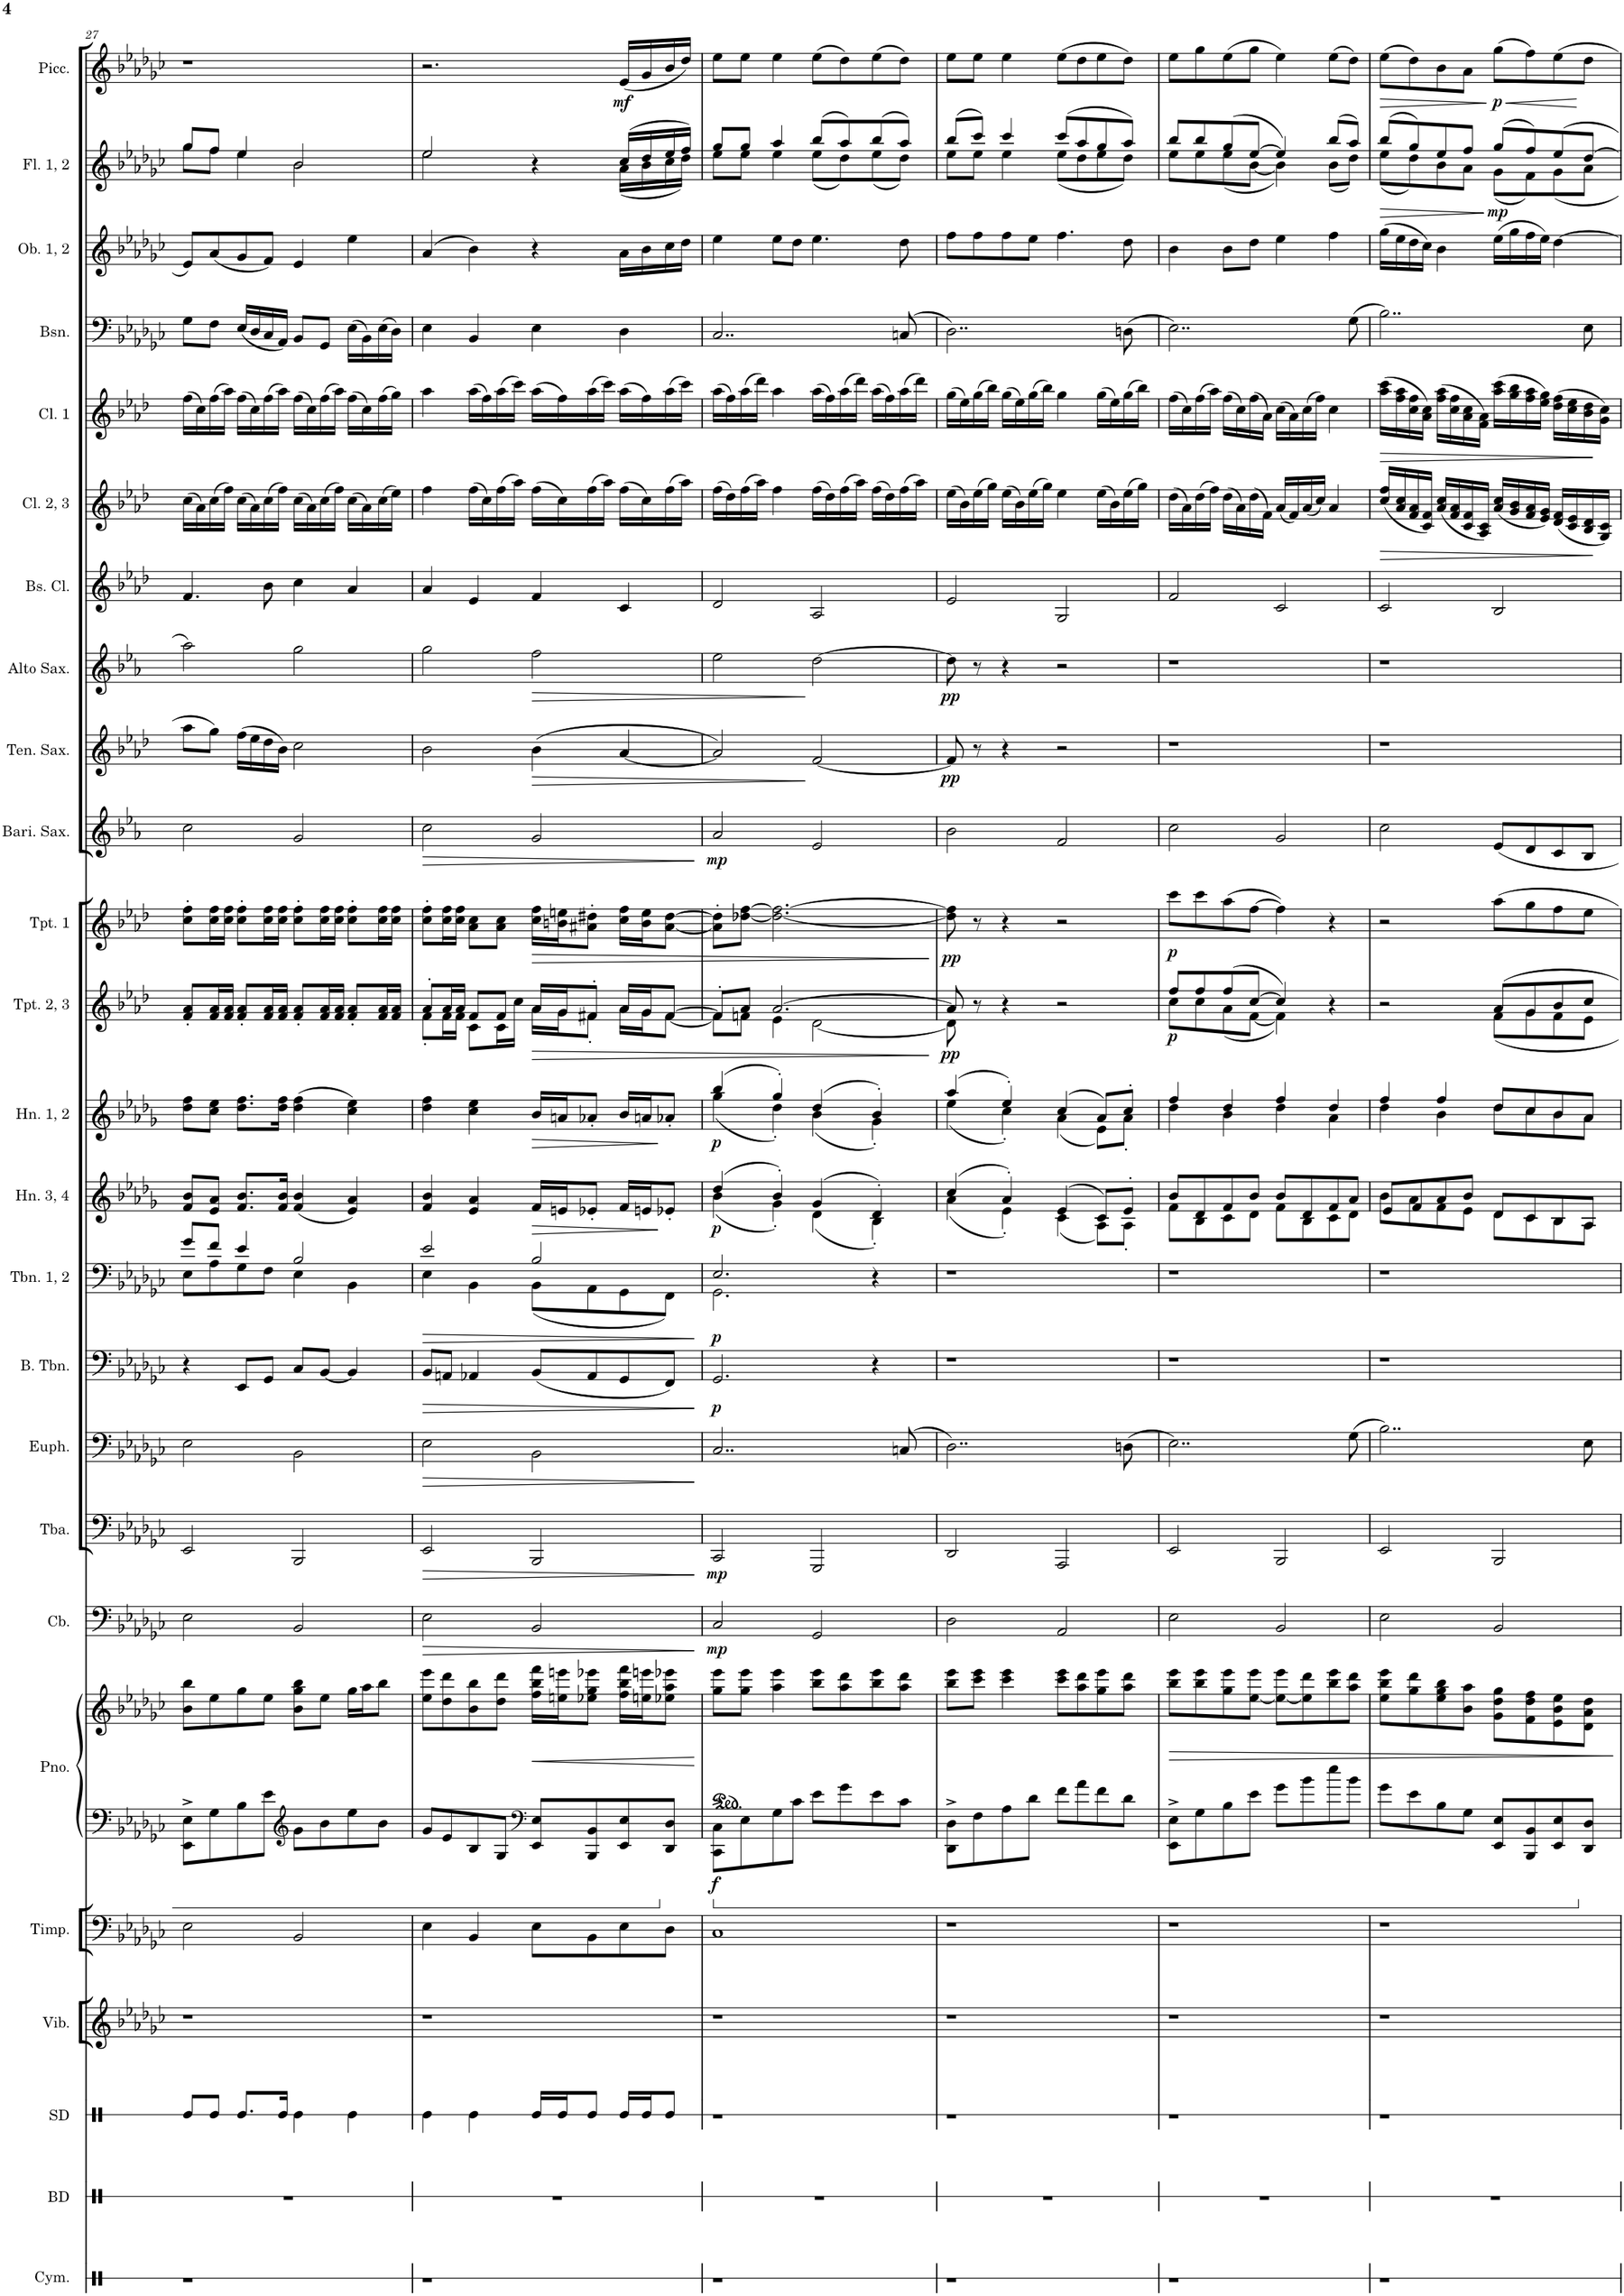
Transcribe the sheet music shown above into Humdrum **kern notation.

**kern	**kern	**kern	**kern	**kern	**kern	**kern	**dynam	**kern	**dynam	**kern	**dynam	**kern	**kern	**dynam	**kern	**dynam	**kern	**dynam	**kern	**dynam	**kern	**dynam	**kern	**dynam	**kern	**dynam	**kern	**dynam	**kern	**dynam	**kern	**kern	**kern	**kern	**kern	**kern	**dynam	**kern	**dynam
*part25	*part24	*part23	*part22	*part21	*part20	*part20	*part20	*part19	*part19	*part18	*part18	*part17	*part16	*part16	*part15	*part15	*part14	*part14	*part13	*part13	*part12	*part12	*part11	*part11	*part10	*part10	*part9	*part9	*part8	*part8	*part7	*part6	*part5	*part4	*part3	*part2	*part2	*part1	*part1
*staff26	*staff25	*staff24	*staff23	*staff22	*staff21	*staff20	*staff20/21	*staff19	*staff19	*staff18	*staff18	*staff17	*staff16	*staff16	*staff15	*staff15	*staff14	*staff14	*staff13	*staff13	*staff12	*staff12	*staff11	*staff11	*staff10	*staff10	*staff9	*staff9	*staff8	*staff8	*staff7	*staff6	*staff5	*staff4	*staff3	*staff2	*staff2	*staff1	*staff1
*I"Cymbal	*I"Bass Drum	*I"Snare Drum	*I"Percussion 1	*I"Timpani	*I"Piano (opt.)	*	*	*I"Contrabass	*	*I"Tuba	*	*I"Euphonium	*I"Trombone 3	*	*I"Trombone 1, 2	*	*I"Horn 3, 4 in F	*	*I"Horn 1, 2 in F	*	*I"Trumpet 2, 3 in Bb	*	*I"Trumpet 1 in Bb	*	*I"Baritone Saxophone	*	*I"Tenor Saxophone	*	*I"Alto Saxophone	*	*I"Bass Clarinet in Bb	*I"Clarinet 2, 3 in Bb	*I"Clarinet 1 in Bb	*I"Bassoon	*I"Oboe 1, 2	*I"Flute 1, 2	*	*I"Piccolo	*
*I'Cym.	*I'BD	*I'SD	*I'Perc. 1	*I'Timp.	*I'Pno.	*	*	*I'Cb.	*	*I'Tba.	*	*I'Euph.	*	*	*I'Tbn. 1, 2	*	*I'Hn. 3, 4	*	*I'Hn. 1, 2	*	*I'Tpt. 2, 3	*	*I'Tpt. 1	*	*I'Bari. Sax.	*	*I'Ten. Sax.	*	*I'Alto Sax.	*	*I'Bs. Cl.	*I'Cl. 2, 3	*I'Cl. 1	*I'Bsn.	*I'Ob. 1, 2	*I'Fl. 1, 2	*	*I'Picc.	*
!!LO:PB:g=z
*clefX	*clefX	*clefX	*clefG2	*clefF4	*clefF4	*clefG2	*	*clefF4	*	*clefF4	*	*clefF4	*clefF4	*	*clefF4	*	*clefG2	*	*clefG2	*	*clefG2	*	*clefG2	*	*clefG2	*	*clefG2	*	*clefG2	*	*clefG2	*clefG2	*clefG2	*clefF4	*clefG2	*clefG2	*	*clefG2	*
*	*	*	*	*	*	*	*	*Trd7c12	*	*	*	*Trd4c7	*	*	*	*	*Trd4c7	*	*Trd4c7	*	*Trd1c2	*	*Trd1c2	*	*Trd12c21	*	*Trd8c14	*	*Trd5c9	*	*Trd8c14	*Trd1c2	*Trd1c2	*	*Trd4c7	*Trd-7c-12	*	*Trd-7c-12	*
*k[]	*k[]	*k[]	*k[b-e-a-d-g-c-]	*k[b-e-a-d-g-c-]	*k[b-e-a-d-g-c-]	*k[b-e-a-d-g-c-]	*	*k[b-e-a-d-g-c-]	*	*k[b-e-a-d-g-c-]	*	*k[b-e-a-d-g-c-]	*k[b-e-a-d-g-c-]	*	*k[b-e-a-d-g-c-]	*	*k[b-e-a-d-g-]	*	*k[b-e-a-d-g-]	*	*k[b-e-a-d-]	*	*k[b-e-a-d-]	*	*k[b-e-a-]	*	*k[b-e-a-d-]	*	*k[b-e-a-]	*	*k[b-e-a-d-]	*k[b-e-a-d-]	*k[b-e-a-d-]	*k[b-e-a-d-g-c-]	*k[b-e-a-d-g-c-]	*k[b-e-a-d-g-c-]	*	*k[b-e-a-d-g-c-]	*
*	*	*	*e-:	*e-:	*e-:	*e-:	*	*e-:	*	*e-:	*	*e-:	*e-:	*	*e-:	*	*b-:	*	*b-:	*	*f:	*	*f:	*	*c:	*	*f:	*	*c:	*	*f:	*f:	*f:	*e-:	*e-:	*e-:	*	*e-:	*
*M4/4	*M4/4	*M4/4	*M4/4	*M4/4	*M4/4	*M4/4	*	*M4/4	*	*M4/4	*	*M4/4	*M4/4	*	*M4/4	*	*M4/4	*	*M4/4	*	*M4/4	*	*M4/4	*	*M4/4	*	*M4/4	*	*M4/4	*	*M4/4	*M4/4	*M4/4	*M4/4	*M4/4	*M4/4	*	*M4/4	*
=27	=27	=27	=27	=27	=27	=27	=27	=27	=27	=27	=27	=27	=27	=27	=27	=27	=27	=27	=27	=27	=27	=27	=27	=27	=27	=27	=27	=27	=27	=27	=27	=27	=27	=27	=27	=27	=27	=27	=27
*	*	*	*	*	*	*	*	*	*	*	*	*	*	*	*^	*	*	*	*	*	*	*	*	*	*	*	*	*	*	*	*	*	*	*	*	*^	*	*	*
1r	1r	8Re/L	1r	2E-\	8EE-\^ 8E-\^L	8b-\ 8bb-\L	.	2E-\	.	2EE-/	.	2E-\	4r	.	8g-/L	8E-\L	.	8f/ 8b-/L	.	8dd-\ 8ff\L	.	8f/' 8a-/'L	.	8cc\' 8ff\'L	.	2cc\	.	8aa-\L	.	2aa-\	.	4.f/	(16cc\LL	(16ff\LL	8G-\L	8e-/L	8gg-/L	8gg-\L	.	1r	.
.	.	.	.	.	.	.	.	.	.	.	.	.	.	.	.	.	.	.	.	.	.	.	.	.	.	.	.	.	.	.	.	.	16a-\)	16cc\)	.	.	.	.	.	.	.
.	.	8Re/J	.	.	8G-\	8ee-\	.	.	.	.	.	.	.	.	8f/J	8A-\	.	8e-/ 8a-/J	.	8cc\ 8ee-\J	.	16f/ 16a-/L	.	16cc\ 16ff\L	.	.	.	8gg\J	.	.	.	.	(16cc\	(16ff\	8F\J	(8a-/	8ff/J	8ff\J	.	.	.
.	.	.	.	.	.	.	.	.	.	.	.	.	.	.	.	.	.	.	.	.	.	16f/ 16a-/JJ	.	16cc\ 16ff\JJ	.	.	.	.	.	.	.	.	16ff\JJ)	16aa-\JJ)	.	.	.	.	.	.	.
.	.	8.Re/L	.	.	8B-\	8gg-\	.	.	.	.	.	.	8EE-/L	.	4e-/	8G-\	.	8.f/ 8.b-/L	.	8.dd-\ 8.ff\L	.	8f/' 8a-/'L	.	8cc\' 8ff\'L	.	.	.	(16ff\LL	.	.	.	.	(16cc\LL	(16ff\LL	(16E-/LL	8g-/	4ee-/	4ee-\	.	.	.
.	.	.	.	.	.	.	.	.	.	.	.	.	.	.	.	.	.	.	.	.	.	.	.	.	.	.	.	16ee-\	.	.	.	.	16a-\)	16cc\)	16D-/	.	.	.	.	.	.
.	.	.	.	.	8e-\J	8ee-\J	.	.	.	.	.	.	8GG-/J	.	.	8F\J	.	.	.	.	.	16f/ 16a-/L	.	16cc\ 16ff\L	.	.	.	16dd-\	.	.	.	8b-\	(16cc\	(16ff\	16C-/	8f/J)	.	.	.	.	.
.	.	16Re/Jk	.	.	.	.	.	.	.	.	.	.	.	.	.	.	.	16f/ 16b-/Jk	.	16dd-\ 16ff\Jk	.	16f/ 16a-/JJ	.	16cc\ 16ff\JJ	.	.	.	16b-\JJ)	.	.	.	.	16ff\JJ)	16aa-\JJ)	16AA-/JJ)	.	.	.	.	.	.
*	*	*	*	*	*clefG2	*	*	*	*	*	*	*	*	*	*	*	*	*	*	*	*	*	*	*	*	*	*	*	*	*	*	*	*	*	*	*	*	*	*	*	*
.	.	4Re\	.	2BB-/	8g-\L	8b-\ 8gg-\ 8bb-\L	.	2BB-/	.	2BBB-/	.	2BB-\	8C-/L	.	2B-/	4E-\	.	(4f/ 4b-/	.	(4dd-\ 4ff\	.	8f/' 8a-/'L	.	8cc\' 8ff\'L	.	2g/	.	2cc\	.	2gg\	.	4cc\	(16cc\LL	(16ff\LL	8BB-/L	4e-/	2b-/	2b-\	.	.	.
.	.	.	.	.	.	.	.	.	.	.	.	.	.	.	.	.	.	.	.	.	.	.	.	.	.	.	.	.	.	.	.	.	16a-\)	16cc\)	.	.	.	.	.	.	.
.	.	.	.	.	8b-\	8ee-\J	.	.	.	.	.	.	[<8BB-/J	.	.	.	.	.	.	.	.	16f/ 16a-/L	.	16cc\ 16ff\L	.	.	.	.	.	.	.	.	(16cc\	(16ff\	8GG-/J	.	.	.	.	.	.
.	.	.	.	.	.	.	.	.	.	.	.	.	.	.	.	.	.	.	.	.	.	16f/ 16a-/JJ	.	16cc\ 16ff\JJ	.	.	.	.	.	.	.	.	16ff\JJ)	16aa-\JJ)	.	.	.	.	.	.	.
.	.	4Re\	.	.	8ee-\	16gg-\LL	.	.	.	.	.	.	4BB-/]	.	.	4BB-\	.	4e-/ 4a-/)	.	4cc\ 4ee-\)	.	8f/' 8a-/'L	.	8cc\' 8ff\'L	.	.	.	.	.	.	.	4a-/	(16cc\LL	(16ff\LL	(16E-\LL	4ee-\	.	.	.	.	.
.	.	.	.	.	.	16aa-\J	.	.	.	.	.	.	.	.	.	.	.	.	.	.	.	.	.	.	.	.	.	.	.	.	.	.	16a-\)	16cc\)	16BB-\)	.	.	.	.	.	.
.	.	.	.	.	8b-\J	8bb-\J	.	.	.	.	.	.	.	.	.	.	.	.	.	.	.	16f/ 16a-/L	.	16cc\ 16ff\L	.	.	.	.	.	.	.	.	(16cc\	(16ff\	(16E-\	.	.	.	.	.	.
.	.	.	.	.	.	.	.	.	.	.	.	.	.	.	.	.	.	.	.	.	.	16f/ 16a-/JJ	.	16cc\ 16ff\JJ	.	.	.	.	.	.	.	.	16ee-\JJ)	16gg\JJ)	16D-\JJ)	.	.	.	.	.	.
=28	=28	=28	=28	=28	=28	=28	=28	=28	=28	=28	=28	=28	=28	=28	=28	=28	=28	=28	=28	=28	=28	=28	=28	=28	=28	=28	=28	=28	=28	=28	=28	=28	=28	=28	=28	=28	=28	=28	=28	=28	=28
*	*	*	*	*	*	*	*	*	*	*	*	*	*	*	*	*	*	*	*	*	*	*^	*	*	*	*	*	*	*	*	*	*	*	*	*	*	*	*	*	*	*
1r	1r	4Re\	1r	4E-\	8g-/L	8ee-\ 8eee-\L	.	2E-\	.	2EE-/	.	2E-\	8BB-/L	.	2e-/	4E-\	.	4f/ 4b-/	.	4dd-\ 4ff\	.	8a-'/L	8f'\L	.	8cc\' 8ff\'L	.	2cc\	.	2b-\	.	2gg\	.	4a-/	4ff\	4aa-\	4E-\	(4a-/	2ee-/	2ee-\	.	2.r	.
.	.	.	.	.	8e-/	8dd-\ 8ddd-\	.	.	.	.	.	.	8AAn/J	.	.	.	.	.	.	.	.	16a-/L	16f\L	.	16cc\ 16ff\L	.	.	.	.	.	.	.	.	.	.	.	.	.	.	.	.	.
.	.	.	.	.	.	.	.	.	.	.	.	.	.	.	.	.	.	.	.	.	.	16a-/JJ	16f\JJ	.	16cc\ 16ff\JJ	.	.	.	.	.	.	.	.	.	.	.	.	.	.	.	.	.
.	.	4Re\	.	4BB-/	8B-/	8b-\ 8bb-\	.	.	.	.	.	.	4AA-X/	.	.	4BB-\	.	4e-/ 4a-/	.	4cc\ 4ee-\	.	8f/L	8c\L	.	8a-\ 8cc\L	.	.	.	.	.	.	.	4e-/	(16ff\LL	(16aa-\LL	4BB-/	4b-\)	.	.	.	.	.
.	.	.	.	.	.	.	.	.	.	.	.	.	.	.	.	.	.	.	.	.	.	.	.	.	.	.	.	.	.	.	.	.	.	16cc\)	16ff\)	.	.	.	.	.	.	.
.	.	.	.	.	8G-/J	8dd-\ 8ddd-\J	.	.	.	.	.	.	.	.	.	.	.	.	.	.	.	8f/J	16c\L	.	8a-\ 8cc\J	.	.	.	.	.	.	.	.	(16ff\	(16aa-\	.	.	.	.	.	.	.
.	.	.	.	.	.	.	.	.	.	.	.	.	.	.	.	.	.	.	.	.	.	.	16cc\JJ	.	.	.	.	.	.	.	.	.	.	16aa-\JJ)	16ccc\JJ)	.	.	.	.	.	.	.
*	*	*	*	*	*clefF4	*	*	*	*	*	*	*	*	*	*	*	*	*	*	*	*	*	*	*	*	*	*	*	*	*	*	*	*	*	*	*	*	*	*	*	*	*
!	!	!	!	!	!	!	!LO:HP:b	!	!	!	!	!	!	!	!	!	!	!	!	!	!	!	!	!	!	!	!	!	!	!	!	!	!	!	!	!	!	!	!	!	!	!
.	.	16Re/LL	.	8E-\L	8EE-/ 8E-/L	16ff\ 16bb-\ 16fff\LL	<	2BB-/	.	2BBB-/	.	2BB-\	(8BB-/L	.	2B-/	(8BB-\L	.	16f/LL	.	16b-/LL	.	16a-/LL	16a-\LL	.	16cc\ 16ff\LL	.	2g/	.	(4b-\	.	2ff\	.	4f/	(16ff\LL	(16aa-\LL	4E-\	4r	4r	4ryy	.	.	.
.	.	16Re/J	.	.	.	16een\ 16eeen\J	.	.	.	.	.	.	.	.	.	.	.	16en/J	.	16an/J	.	16g/J	16g\J	.	16bn\ 16een\J	.	.	.	.	.	.	.	.	16cc\)	16ff\)	.	.	.	.	.	.	.
.	.	8Re/J	.	8BB-\	8BBB-/ 8BB-/	8ee-X\ 8gg-\ 8eee-X\J	.	.	.	.	.	.	8AA-/	.	.	8AA-\	.	8e-X'/J	.	8a-X'/J	.	8f#X'/J	8f#'\J	.	8a#X\' 8dd#X\'J	.	.	.	.	.	.	.	.	(16ff\	(16aa-\	.	.	.	.	.	.	.
.	.	.	.	.	.	.	.	.	.	.	.	.	.	.	.	.	.	.	.	.	.	.	.	.	.	.	.	.	.	.	.	.	.	16aa-\JJ)	16ccc\JJ)	.	.	.	.	.	.	.
!	!	!	!	!	!	!	!	!	!	!	!	!	!	!	!	!	!	!	!	!	!	!	!	!	!	!	!	!	!	!	!	!	!	!	!	!	!	!	!	!	!	!LO:DY:b
.	.	16Re/LL	.	8E-\	8EE-/ 8E-/	16ff\ 16bb-\ 16fff\LL	.	.	.	.	.	.	8GG-/	.	.	8GG-\	.	16f/LL	.	16b-/LL	.	16a-/LL	16a-\LL	.	16cc\ 16ff\LL	.	.	.	[<4a-/	.	.	.	4c/	(16ff\LL	(16aa-\LL	4D-\	16a-\LL	(16cc-/LL	(16a-\LL	.	(16e-/LL	mf
.	.	16Re/J	.	.	.	16een\ 16eeen\J	.	.	.	.	.	.	.	.	.	.	.	16en/J	.	16an/J	.	16g/J	16g\J	.	16b\ 16ee\J	.	.	.	.	.	.	.	.	16cc\)	16ff\)	.	16b-\	16dd-/	16b-\	.	16g-/	.
.	.	8Re/J	.	8D-\J	8DD-/ 8D-/J	8ee-X\ 8aa-\ 8eee-X\J	.	.	.	.	.	.	8FF/J)	.	.	8FF\J)	.	8e-X'/J	.	8a-X'/J	.	[>8f#/J	[<8f#\J	.	[<8a#\ [>8dd#\J	.	.	.	.	.	.	.	.	(16ff\	(16aa-\	.	16cc-\	16ee-/	16cc-\	.	16b-/	.
.	.	.	.	.	.	.	.	.	.	.	.	.	.	.	.	.	.	.	.	.	.	.	.	.	.	.	.	.	.	.	.	.	.	16aa-\JJ)	16ccc\JJ)	.	16dd-\JJ	16ff/JJ)	16dd-\JJ)	.	16dd-/JJ)	.
=29	=29	=29	=29	=29	=29	=29	=29	=29	=29	=29	=29	=29	=29	=29	=29	=29	=29	=29	=29	=29	=29	=29	=29	=29	=29	=29	=29	=29	=29	=29	=29	=29	=29	=29	=29	=29	=29	=29	=29	=29	=29	=29
*	*	*	*	*	*	*	*	*	*	*	*	*	*	*	*	*	*	*^	*	*^	*	*	*	*	*	*	*	*	*	*	*	*	*	*	*	*	*	*	*	*	*	*
!	!	!	!	!	!	!	!LO:DY:b=2	!	!LO:DY:b	!	!LO:DY:b	!	!	!LO:DY:b	!	!	!LO:DY:b	!	!	!LO:DY:b	!	!	!LO:DY:b	!	!	!	!	!	!	!LO:DY:b	!	!	!	!	!	!	!	!	!	!	!	!	!	!
1r	1r	1r	1r	1C-	8CC-\^ 8C-\^L	8gg-\ 8eee-\L	f	2C-/	mp	2CC-/	mp	2..C-/	2.GG-/	p	2.E-/	2.GG-\	p	(4dd-/	(4b-\	p	(4bb-/	(4gg-\	p	8f#'/L]	8f#\L]	.	8a#\]' 8dd#\]'L	.	2a-/	mp	2a-/])	.	2ee-\	.	2d-/	(16ff\LL	(16aa-\LL	2..C-/	4ee-\	8gg-/L	8ee-\L	.	8ee-\L	.
.	.	.	.	.	.	.	.	.	.	.	.	.	.	.	.	.	.	.	.	.	.	.	.	.	.	.	.	.	.	.	.	.	.	.	.	16dd-\)	16ff\)	.	.	.	.	.	.	.
.	.	.	.	.	8E-\	8gg-\ 8eee-\J	.	.	.	.	.	.	.	.	.	.	.	.	.	.	.	.	.	8a-/J	8fn\J	.	[<8dd-X\ [>8ff\J	.	.	.	.	.	.	.	.	(16ff\	(16aa-\	.	.	8gg-/J	8ee-\J	.	8ee-\J	.
.	.	.	.	.	.	.	.	.	.	.	.	.	.	.	.	.	.	.	.	.	.	.	.	.	.	.	.	.	.	.	.	.	.	.	.	16aa-\JJ)	16ddd-\JJ)	.	.	.	.	.	.	.
.	.	.	.	.	8G-\	4aa-\ 4eee-\	.	.	.	.	.	.	.	.	.	.	.	4b-'/)	4g-'\)	.	4gg-'/)	4dd-'\)	.	[>2.a-/	4e-\	.	2.dd-\_ 2.ff\_	.	.	.	.	.	.	.	.	4ff\	4aa-\	.	8ee-\L	4aa-/	4ee-\	.	4ee-\	.
.	.	.	.	.	8c-\J	.	.	.	.	.	.	.	.	.	.	.	.	.	.	.	.	.	.	.	.	.	.	.	.	.	.	.	.	.	.	.	.	.	8dd-\J	.	.	.	.	.
.	.	.	.	.	8e-\L	8bb-\ 8eee-\L	.	2GG-/	.	2GGG-/	.	.	.	.	.	.	.	(4g-/	(4d-\	.	(4dd-/	(4b-\	.	.	[<2d-\	.	.	.	2e-/	.	[<2f/	.	[>2dd\	.	2A-/	(16ff\LL	(16aa-\LL	.	4.ee-\	(8bb-/L	(8ee-\L	.	(8ee-\L	.
.	.	.	.	.	.	.	.	.	.	.	.	.	.	.	.	.	.	.	.	.	.	.	.	.	.	.	.	.	.	.	.	.	.	.	.	16dd-\)	16ff\)	.	.	.	.	.	.	.
.	.	.	.	.	8g-\	8aa-\ 8ddd-\	.	.	.	.	.	.	.	.	.	.	.	.	.	.	.	.	.	.	.	.	.	.	.	.	.	.	.	.	.	(16ff\	(16aa-\	.	.	8aa-/)	8dd-\)	.	8dd-\)	.
.	.	.	.	.	.	.	.	.	.	.	.	.	.	.	.	.	.	.	.	.	.	.	.	.	.	.	.	.	.	.	.	.	.	.	.	16aa-\JJ)	16ddd-\JJ)	.	.	.	.	.	.	.
.	.	.	.	.	8e-\	8bb-\ 8eee-\	.	.	.	.	.	.	4r	.	4r	4ryy	.	4d-'/)	4B-'\)	.	4b-'/)	4g-'\)	.	.	.	.	.	.	.	.	.	.	.	.	.	(16ff\LL	(16aa-\LL	.	.	(8bb-/	(8ee-\	.	(8ee-\	.
.	.	.	.	.	.	.	.	.	.	.	.	.	.	.	.	.	.	.	.	.	.	.	.	.	.	.	.	.	.	.	.	.	.	.	.	16dd-\)	16ff\)	.	.	.	.	.	.	.
.	.	.	.	.	8c-\J	8aa-\ 8ddd-\J	.	.	.	.	.	(8Cn/	.	.	.	.	.	.	.	.	.	.	.	.	.	.	.	.	.	.	.	.	.	.	.	(16ff\	(16aa-\	(8Cn/	8dd-\	8aa-/J)	8dd-\J)	.	8dd-\J)	.
.	.	.	.	.	.	.	.	.	.	.	.	.	.	.	.	.	.	.	.	.	.	.	.	.	.	.	.	.	.	.	.	.	.	.	.	16aa-\JJ)	16ddd-\JJ)	.	.	.	.	.	.	.
*	*	*	*	*	*	*	*	*	*	*	*	*	*	*	*v	*v	*	*	*	*	*	*	*	*	*	*	*	*	*	*	*	*	*	*	*	*	*	*	*	*	*	*	*	*
=30	=30	=30	=30	=30	=30	=30	=30	=30	=30	=30	=30	=30	=30	=30	=30	=30	=30	=30	=30	=30	=30	=30	=30	=30	=30	=30	=30	=30	=30	=30	=30	=30	=30	=30	=30	=30	=30	=30	=30	=30	=30	=30	=30
!	!	!	!	!	!	!	!	!	!	!	!	!	!	!	!	!	!	!	!	!	!	!	!	!	!LO:DY:b	!	!LO:DY:b	!	!	!	!LO:DY:b	!	!LO:DY:b	!	!	!	!	!	!	!	!	!	!
1r	1r	1r	1r	1r	8DD-\^ 8D-\^L	8bb-\ 8eee-\L	.	2D-\	.	2DD-/	.	2..D-\)	1r	.	1r	.	(4cc/	(4a-\	.	(4aa-/	(4ee-\	.	8a-/]	8d-\]	pp	8dd-\] 8ff\]	pp	2b-\	.	8f/]	pp	8dd\]	pp	2e-/	(16ee-\LL	(16gg\LL	2..D-\)	8ff\L	(8bb-/L	8ee-\L	.	8ee-\L	.
.	.	.	.	.	.	.	.	.	.	.	.	.	.	.	.	.	.	.	.	.	.	.	.	.	.	.	.	.	.	.	.	.	.	.	16b-\)	16ee-\)	.	.	.	.	.	.	.
.	.	.	.	.	8F\	8ccc-\ 8eee-\J	.	.	.	.	.	.	.	.	.	.	.	.	.	.	.	.	8r	8ryy	.	8r	.	.	.	8r	.	8r	.	.	(16ee-\	(16gg\	.	8ff\	8ccc-/J)	8ee-\J	.	8ee-\J	.
.	.	.	.	.	.	.	.	.	.	.	.	.	.	.	.	.	.	.	.	.	.	.	.	.	.	.	.	.	.	.	.	.	.	.	16gg\JJ)	16bb-\JJ)	.	.	.	.	.	.	.
.	.	.	.	.	8A-\	4ccc-\ 4eee-\	.	.	.	.	.	.	.	.	.	.	4a-'/)	4e-'\)	.	4ee-'/)	4cc'\)	.	4r	4ryy	.	4r	.	.	.	4r	.	4r	.	.	(16ee-\LL	(16gg\LL	.	8ff\	4ccc-/	4ee-\	.	4ee-\	.
.	.	.	.	.	.	.	.	.	.	.	.	.	.	.	.	.	.	.	.	.	.	.	.	.	.	.	.	.	.	.	.	.	.	.	16b-\)	16ee-\)	.	.	.	.	.	.	.
.	.	.	.	.	8d-\J	.	.	.	.	.	.	.	.	.	.	.	.	.	.	.	.	.	.	.	.	.	.	.	.	.	.	.	.	.	(16ee-\	(16gg\	.	8ee-\J	.	.	.	.	.
.	.	.	.	.	.	.	.	.	.	.	.	.	.	.	.	.	.	.	.	.	.	.	.	.	.	.	.	.	.	.	.	.	.	.	16gg\JJ)	16bb-\JJ)	.	.	.	.	.	.	.
.	.	.	.	.	8f\L	8ccc-\ 8eee-\L	.	2AA-/	.	2AAA-/	.	.	.	.	.	.	(4e-/	(4c\	.	(4cc/	(4a-\	.	2r	2ryy	.	2r	.	2f/	.	2r	.	2r	.	2G/	4ee-\	4gg\	.	4.ff\	(8ccc-/L	(8ee-\L	.	(8ee-\L	.
.	.	.	.	.	8a-\	8aa-\ 8ddd-\	.	.	.	.	.	.	.	.	.	.	.	.	.	.	.	.	.	.	.	.	.	.	.	.	.	.	.	.	.	.	.	.	8aa-/	8dd-\	.	8dd-\	.
.	.	.	.	.	8f\	8gg-\ 8eee-\	.	.	.	.	.	.	.	.	.	.	8c/L)	8A-\L)	.	8a-/L)	8e-\L)	.	.	.	.	.	.	.	.	.	.	.	.	.	(16ee-\LL	(16gg\LL	.	.	8gg-/	8ee-\	.	8ee-\	.
.	.	.	.	.	.	.	.	.	.	.	.	.	.	.	.	.	.	.	.	.	.	.	.	.	.	.	.	.	.	.	.	.	.	.	16b-\)	16ee-\)	.	.	.	.	.	.	.
.	.	.	.	.	8d-\J	8aa-\ 8ddd-\J	.	.	.	.	.	(8Dn\	.	.	.	.	8e-'/J	8A-'\J	.	8cc'/J	8a-'\J	.	.	.	.	.	.	.	.	.	.	.	.	.	(16ee-\	(16gg\	(8Dn\	8dd-\	8aa-/J)	8dd-\J)	.	8dd-\J)	.
.	.	.	.	.	.	.	.	.	.	.	.	.	.	.	.	.	.	.	.	.	.	.	.	.	.	.	.	.	.	.	.	.	.	.	16gg\JJ)	16bb-\JJ)	.	.	.	.	.	.	.
=31	=31	=31	=31	=31	=31	=31	=31	=31	=31	=31	=31	=31	=31	=31	=31	=31	=31	=31	=31	=31	=31	=31	=31	=31	=31	=31	=31	=31	=31	=31	=31	=31	=31	=31	=31	=31	=31	=31	=31	=31	=31	=31	=31
!	!	!	!	!	!	!	!	!	!	!	!	!	!	!	!	!	!	!	!	!	!	!	!	!	!LO:DY:b	!	!LO:DY:b	!	!	!	!	!	!	!	!	!	!	!	!	!	!	!	!
1r	1r	1r	1r	1r	8EE-\^ 8E-\^L	8bb-\ 8eee-\L	.	2E-\	.	2EE-/	.	2..E-\)	1r	.	1r	.	8b-/L	8f\L	.	4ff/	4dd-\	.	8ff/L	8cc\L	p	8ccc\L	p	2cc\	.	1r	.	1r	.	2f/	(16dd-\LL	(16ff\LL	2..E-\)	4b-\	8bb-/L	8ee-\L	.	8ee-\L	.
.	.	.	.	.	.	.	.	.	.	.	.	.	.	.	.	.	.	.	.	.	.	.	.	.	.	.	.	.	.	.	.	.	.	.	16a-\)	16cc\)	.	.	.	.	.	.	.
.	.	.	.	.	8G-\	8bb-\ 8eee-\	.	.	.	.	.	.	.	.	.	.	8d-/	8B-\	.	.	.	.	8ff/	8cc\	.	8ccc\	.	.	.	.	.	.	.	.	(16dd-\	(16ff\	.	.	8bb-/	8ee-\	.	8gg-\	.
.	.	.	.	.	.	.	.	.	.	.	.	.	.	.	.	.	.	.	.	.	.	.	.	.	.	.	.	.	.	.	.	.	.	.	16ff\JJ)	16aa-\JJ)	.	.	.	.	.	.	.
.	.	.	.	.	8B-\	8gg-\ 8eee-\	.	.	.	.	.	.	.	.	.	.	8f/	8c\	.	4dd-/	4b-\	.	(8ff/	(8a-\	.	(8aa-\	.	.	.	.	.	.	.	.	(16dd-\LL	(16ff\LL	.	8b-\L	(8gg-/	(8ee-\	.	(8ee-\	.
.	.	.	.	.	.	.	.	.	.	.	.	.	.	.	.	.	.	.	.	.	.	.	.	.	.	.	.	.	.	.	.	.	.	.	16a-\)	16cc\)	.	.	.	.	.	.	.
.	.	.	.	.	8e-\J	[<8ee-\ 8eee-\J	.	.	.	.	.	.	.	.	.	.	8b-/J	8d-\J	.	.	.	.	[>8cc/J	[<8f\J	.	[>8ff\J	.	.	.	.	.	.	.	.	(16dd-\	(16ff\	.	8dd-\J	[>8ee-/J	[<8b-\J	.	8gg-\J	.
.	.	.	.	.	.	.	.	.	.	.	.	.	.	.	.	.	.	.	.	.	.	.	.	.	.	.	.	.	.	.	.	.	.	.	16f\JJ)	16a-\JJ)	.	.	.	.	.	.	.
.	.	.	.	.	8g-\L	8ee-\_ 8eee-\L	.	2BB-/	.	2BBB-/	.	.	.	.	.	.	8b-/L	8f\L	.	4ff/	4dd-\	.	4cc/])	4f\])	.	4ff\])	.	2g/	.	.	.	.	.	2c/	(16a-/LL	(16cc\LL	.	4ee-\	4ee-/])	4b-\])	.	4ee-\)	.
.	.	.	.	.	.	.	.	.	.	.	.	.	.	.	.	.	.	.	.	.	.	.	.	.	.	.	.	.	.	.	.	.	.	.	16f/)	16a-\)	.	.	.	.	.	.	.
.	.	.	.	.	8b-\	8ee-\] 8ddd-\	.	.	.	.	.	.	.	.	.	.	8d-/	8B-\	.	.	.	.	.	.	.	.	.	.	.	.	.	.	.	.	(16a-/	(16cc\	.	.	.	.	.	.	.
.	.	.	.	.	.	.	.	.	.	.	.	.	.	.	.	.	.	.	.	.	.	.	.	.	.	.	.	.	.	.	.	.	.	.	16cc/JJ)	16ff\JJ)	.	.	.	.	.	.	.
.	.	.	.	.	8ee-\	8bb-\ 8eee-\	.	.	.	.	.	.	.	.	.	.	8f/	8c\	.	4dd-/	4a-\	.	4r	4ryy	.	4r	.	.	.	.	.	.	.	.	4a-/	4cc\	.	4ff\	(8bb-/L	(8b-\L	.	(8ee-\L	.
.	.	.	.	.	8b-\J	8aa-\ 8ddd-\J	.	.	.	.	.	(8G-\	.	.	.	.	8a-/J	8d-\J	.	.	.	.	.	.	.	.	.	.	.	.	.	.	.	.	.	.	(8G-\	.	8aa-/J)	8dd-\J)	.	8dd-\J)	.
=32	=32	=32	=32	=32	=32	=32	=32	=32	=32	=32	=32	=32	=32	=32	=32	=32	=32	=32	=32	=32	=32	=32	=32	=32	=32	=32	=32	=32	=32	=32	=32	=32	=32	=32	=32	=32	=32	=32	=32	=32	=32	=32	=32
!	!	!	!	!	!	!	!	!	!	!	!	!	!	!	!	!	!	!	!	!	!	!	!	!	!	!	!	!	!	!	!	!	!	!	!	!	!	!	!	!	!	!	!LO:HP:b
1r	1r	1r	1r	1r	8g-\L	8ee-\ 8bb-\ 8eee-\L	.	2E-\	.	2EE-/	.	2..B-\)	1r	.	1r	.	8e-/L	8b-\L	.	4ff/	4dd-\	.	2r	2ryy	.	2r	.	2cc\	.	1r	.	1r	.	2c/	(16cc/ 16ff/LL	(16aa-\ 16ccc\LL	2..B-\)	(16gg-\LL	(8bb-/L	(8ee-\L	.	(8ee-\L	>
.	.	.	.	.	.	.	.	.	.	.	.	.	.	.	.	.	.	.	.	.	.	.	.	.	.	.	.	.	.	.	.	.	.	.	16a-/ 16cc/	16ff\ 16aa-\	.	16ee-\	.	.	.	.	.
.	.	.	.	.	8e-\	8gg-\ 8ddd-\	.	.	.	.	.	.	.	.	.	.	8f/	8a-\	.	.	.	.	.	.	.	.	.	.	.	.	.	.	.	.	16f/ 16a-/	16cc\ 16ff\	.	16dd-\	8gg-/)	8dd-\)	.	8dd-\)	.
.	.	.	.	.	.	.	.	.	.	.	.	.	.	.	.	.	.	.	.	.	.	.	.	.	.	.	.	.	.	.	.	.	.	.	16c/ 16f/JJ)	16a-\ 16cc\JJ)	.	16cc-\JJ)	.	.	.	.	.
.	.	.	.	.	8B-\	8ee-\ 8gg-\ 8bb-\	.	.	.	.	.	.	.	.	.	.	8a-/	8f\	.	4ff/	4b-\	.	.	.	.	.	.	.	.	.	.	.	.	.	(16a-/ 16cc/LL	(16ff\ 16aa-\LL	.	4b-\	8ee-/	8b-\	.	8b-\	.
.	.	.	.	.	.	.	.	.	.	.	.	.	.	.	.	.	.	.	.	.	.	.	.	.	.	.	.	.	.	.	.	.	.	.	16f/ 16a-/	16cc\ 16ff\	.	.	.	.	.	.	.
.	.	.	.	.	8G-\J	8b-\ 8aa-\J	.	.	.	.	.	.	.	.	.	.	8b-/J	8e-\J	.	.	.	.	.	.	.	.	.	.	.	.	.	.	.	.	16c/ 16f/	16a-\ 16cc\	.	.	8ff/J	8a-\J	.	8a-\J	.
.	.	.	.	.	.	.	.	.	.	.	.	.	.	.	.	.	.	.	.	.	.	.	.	.	.	.	.	.	.	.	.	.	.	.	16A-/ 16c/JJ)	16f\ 16a-\JJ)	.	.	.	.	.	.	.
!	!	!	!	!	!	!	!	!	!	!	!	!	!	!	!	!	!	!	!	!	!	!	!	!	!	!	!	!	!	!	!	!	!	!	!	!	!	!	!	!	!LO:DY:b	!	!LO:DY:b
.	.	.	.	.	8EE-/ 8E-/L	8g-\ 8dd-\ 8gg-\L	.	2BB-/	.	2BBB-/	.	.	.	.	.	.	8d-/L	8d-\L	.	8dd-/L	8dd-\L	.	8a-/L	8f\L	.	8aa-\L	.	8e-/L	.	.	.	.	.	2B-/	(16a-/ 16cc/LL	(16aa-\ 16ccc\LL	.	(16ee-\LL	(8gg-/L	(8g-\L	mp	(8gg-\L	p
.	.	.	.	.	.	.	.	.	.	.	.	.	.	.	.	.	.	.	.	.	.	.	.	.	.	.	.	.	.	.	.	.	.	.	16g/ 16b-/	16gg\ 16bb-\	.	16gg-\	.	.	.	.	.
.	.	.	.	.	8BBB-/ 8BB-/	8f\ 8dd-\ 8ff\	.	.	.	.	.	.	.	.	.	.	8c/	8c\	.	8cc/	8cc\	.	8g/	8g\	.	8gg\	.	8d/	.	.	.	.	.	.	16f/ 16a-/	16ff\ 16aa-\	.	16ff\	8ff/)	8f\)	.	8ff\)	.
.	.	.	.	.	.	.	.	.	.	.	.	.	.	.	.	.	.	.	.	.	.	.	.	.	.	.	.	.	.	.	.	.	.	.	16e-/ 16g/JJ)	16ee-\ 16gg\JJ)	.	16ee-\JJ)	.	.	.	.	.
.	.	.	.	.	8EE-/ 8E-/	8e-\ 8b-\ 8ee-\	.	.	.	.	.	.	.	.	.	.	8B-/	8B-\	.	8b-/	8b-\	.	8b-/	8f\	.	8ff\	.	8c/	.	.	.	.	.	.	(16d-/ 16f/LL	(16dd-\ 16ff\LL	.	[>4dd-\	8ee-/	8g-\	.	8ee-\	.
.	.	.	.	.	.	.	.	.	.	.	.	.	.	.	.	.	.	.	.	.	.	.	.	.	.	.	.	.	.	.	.	.	.	.	16c/ 16e-/	16cc\ 16ee-\	.	.	.	.	.	.	.
.	.	.	.	.	8DD-/ 8D-/J	8d-\ 8a-\ 8dd-\J	.	.	.	.	.	8E-\	.	.	.	.	8A-/J	8A-\J	.	8a-/J	8a-\J	.	8cc/J	8e-\J	.	8ee-\J	.	8B-/J	.	.	.	.	.	.	16B-/ 16d-/	16b-\ 16dd-\	8E-\	.	[>8dd-/J	8a-\J	.	8dd-\J	]
.	.	.	.	.	.	.	.	.	.	.	.	.	.	.	.	.	.	.	.	.	.	.	.	.	.	.	.	.	.	.	.	.	.	.	16G/ 16c/JJ)	16g\ 16cc\JJ)	.	.	.	.	.	.	.
*	*	*	*	*	*	*	*	*	*	*	*	*	*	*	*	*	*v	*v	*	*	*	*	*v	*v	*	*	*	*	*	*	*	*	*	*	*	*	*	*	*v	*v	*	*	*
*	*	*	*	*	*	*	*	*	*	*	*	*	*	*	*	*	*	*	*v	*v	*	*	*	*	*	*	*	*	*	*	*	*	*	*	*	*	*	*	*	*
.	.	.	.	.	.	.	[	.	.	.	.	.	.	.	.	.	.	.	.	.	.	.	.	.	.	.	.	.	.	.	.	.	.	.	.	.	.	.	.
=	=	=	=	=	=	=	=	=	=	=	=	=	=	=	=	=	=	=	=	=	=	=	=	=	=	=	=	=	=	=	=	=	=	=	=	=	=	=	=
*-	*-	*-	*-	*-	*-	*-	*-	*-	*-	*-	*-	*-	*-	*-	*-	*-	*-	*-	*-	*-	*-	*-	*-	*-	*-	*-	*-	*-	*-	*-	*-	*-	*-	*-	*-	*-	*-	*-	*-
